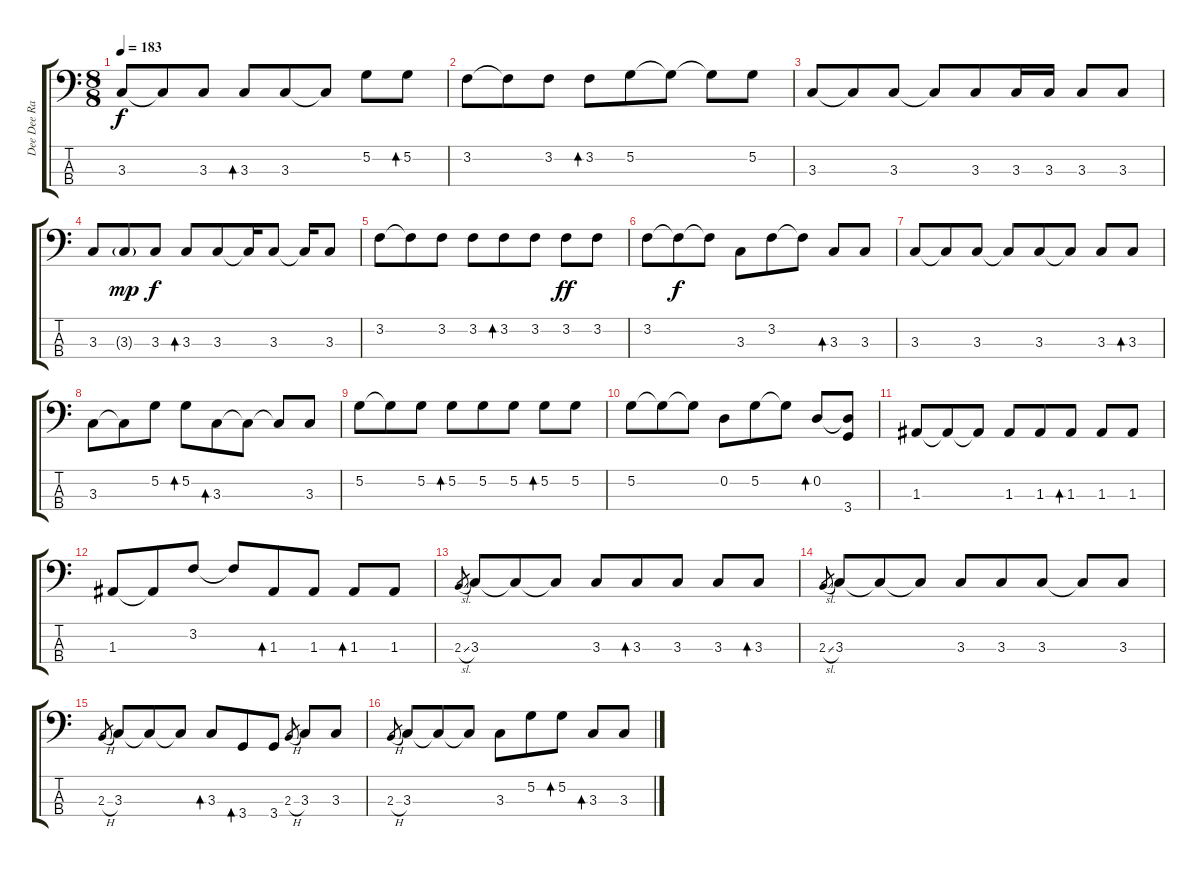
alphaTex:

\track ("Dee Dee Ramone - Bass" "Dee Dee Ra") {instrument electricbasspick}
\staff {score tabs}
\tuning (G2 D2 A1 E1) {hide}
\ts (8 8)
\tempo 183
\clef f4
\ks c
3.3.8{dy f} 3.3{t}.8 3.3.8 3.3.8{bd 240} 3.3.8 3.3{t}.8 5.2.8 5.2.8{bd 240} |
3.2.8 3.2{t}.8 3.2.8 3.2.8{bd 240} 5.2.8 5.2{t}.8 5.2{t}.8 5.2.8 |
3.3.8 3.3{t}.8 3.3.8 3.3{t}.8 3.3.8 3.3.16 3.3.16 3.3.8 3.3.8 |
3.3.8 3.3{g}.8{dy mp} 3.3.8{dy f} 3.3.8{bd 240} 3.3.8 3.3{t}.16 3.3.8 3.3{t}.16 3.3.8 |
3.2.8 3.2{t}.8 3.2.8 3.2.8 3.2.8{bd 240} 3.2.8 3.2.8{dy ff} 3.2.8 |
3.2.8 3.2{t}.8{dy f} 3.2{t}.8 3.3.8 3.2.8 3.2{t}.8 3.3.8{bd 240} 3.3.8 |
3.3.8 3.3{t}.8 3.3.8 3.3{t}.8 3.3.8 3.3{t}.8 3.3.8 3.3.8{bd 240} |
3.3.8 3.3{t}.8 5.2.8 5.2.8{bd 240} 3.3.8{bd 240} 3.3{t}.8 3.3{t}.8 3.3.8 |
5.2.8 5.2{t}.8 5.2.8 5.2.8{bd 240} 5.2.8 5.2.8 5.2.8{bd 240} 5.2.8 |
5.2.8 5.2{t}.8 5.2{t}.8 0.2.8 5.2.8 5.2{t}.8 0.2.8{bd 240} (0.2{t} 3.4).8 |
1.3.8 1.3{t}.8 1.3{t}.8 1.3.8 1.3.8 1.3.8{bd 240} 1.3.8 1.3.8 |
1.3.8 1.3{t}.8 3.2.8 3.2{t}.8 1.3.8{bd 240} 1.3.8 1.3.8{bd 240} 1.3.8 |
2.3{sl}.8{gr} 3.3.8 3.3{t}.8 3.3{t}.8 3.3.8 3.3.8{bd 240} 3.3.8 3.3.8 3.3.8{bd 240} |
2.3{sl}.8{gr} 3.3.8 3.3{t}.8 3.3{t}.8 3.3.8 3.3.8 3.3.8 3.3{t}.8 3.3.8 |
2.3{h}.8{gr} 3.3.8 3.3{t}.8 3.3{t}.8 3.3.8{bd 240} 3.4.8{bd 240} 3.4.8 2.3{h}.8{gr} 3.3.8 3.3.8 |
2.3{h}.8{gr} 3.3.8 3.3{t}.8 3.3{t}.8 3.3.8 5.2.8 5.2.8{bd 240} 3.3.8{bd 240} 3.3.8
